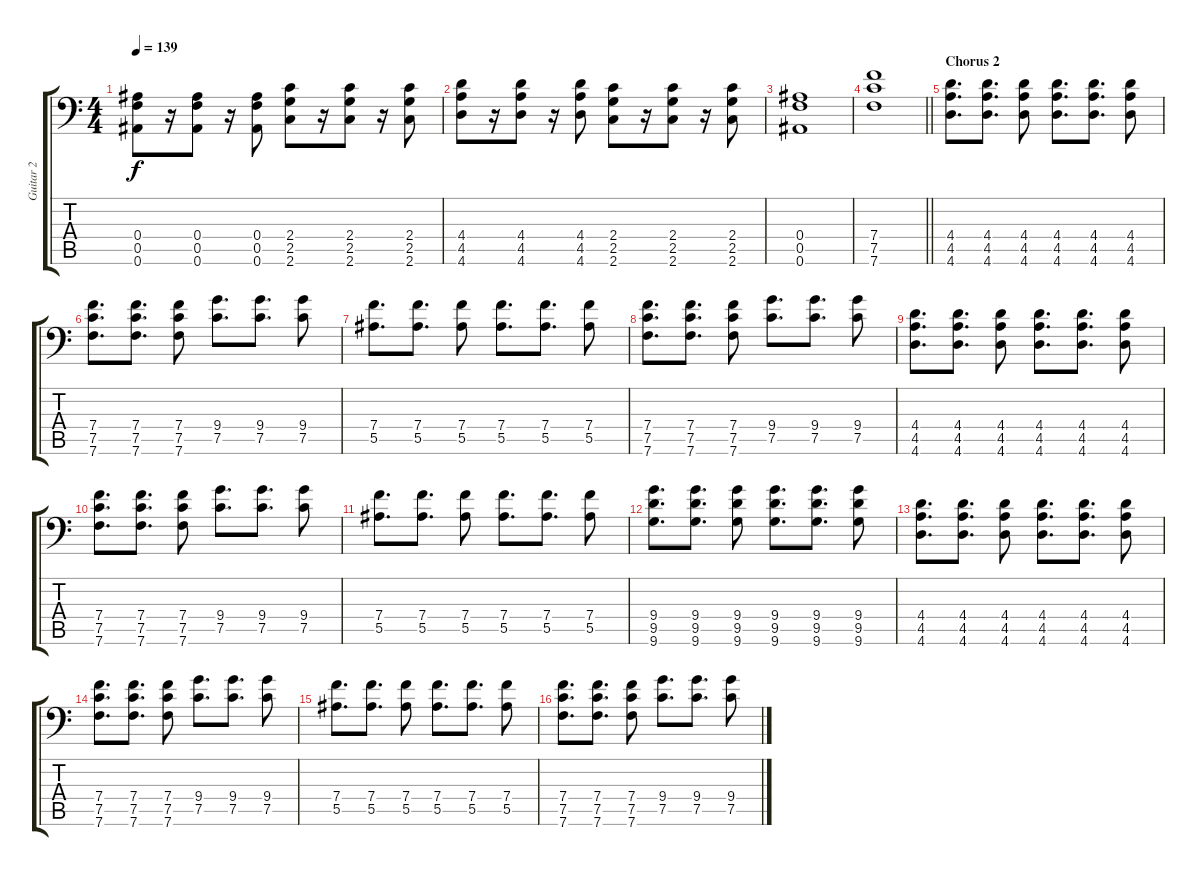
\track ("Guitar 2" "Guitar 2") {instrument overdrivenguitar}
\staff {score tabs}
\tuning (C4 G3 Eb3 Bb2 F2 Bb1) {hide}
\ts (4 4)
\tempo 139
\clef f4
\ks c
(0.4 0.5 0.6).8{dy f} r.16 (0.4 0.5 0.6).8 r.16 (0.4 0.5 0.6).8 (2.4 2.5 2.6).8 r.16 (2.4 2.5 2.6).8 r.16 (2.4 2.5 2.6).8 |
(4.4 4.5 4.6).8 r.16 (4.4 4.5 4.6).8 r.16 (4.4 4.5 4.6).8 (2.4 2.5 2.6).8 r.16 (2.4 2.5 2.6).8 r.16 (2.4 2.5 2.6).8 |
(0.4 0.5 0.6).1 |
\barLineRight lightlight
(7.4 7.5 7.6).1 |
\section ("" "Chorus 2")
(4.4 4.5 4.6).8{d} (4.4 4.5 4.6).8{d} (4.4 4.5 4.6).8 (4.4 4.5 4.6).8{d} (4.4 4.5 4.6).8{d} (4.4 4.5 4.6).8 |
(7.4 7.5 7.6).8{d} (7.4 7.5 7.6).8{d} (7.4 7.5 7.6).8 (9.4 7.5).8{d} (9.4 7.5).8{d} (9.4 7.5).8 |
(7.4 5.5).8{d} (7.4 5.5).8{d} (7.4 5.5).8 (7.4 5.5).8{d} (7.4 5.5).8{d} (7.4 5.5).8 |
(7.4 7.5 7.6).8{d} (7.4 7.5 7.6).8{d} (7.4 7.5 7.6).8 (9.4 7.5).8{d} (9.4 7.5).8{d} (9.4 7.5).8 |
(4.4 4.5 4.6).8{d} (4.4 4.5 4.6).8{d} (4.4 4.5 4.6).8 (4.4 4.5 4.6).8{d} (4.4 4.5 4.6).8{d} (4.4 4.5 4.6).8 |
(7.4 7.5 7.6).8{d} (7.4 7.5 7.6).8{d} (7.4 7.5 7.6).8 (9.4 7.5).8{d} (9.4 7.5).8{d} (9.4 7.5).8 |
(7.4 5.5).8{d} (7.4 5.5).8{d} (7.4 5.5).8 (7.4 5.5).8{d} (7.4 5.5).8{d} (7.4 5.5).8 |
(9.4 9.5 9.6).8{d} (9.4 9.5 9.6).8{d} (9.4 9.5 9.6).8 (9.4 9.5 9.6).8{d} (9.4 9.5 9.6).8{d} (9.4 9.5 9.6).8 |
(4.4 4.5 4.6).8{d volume 16} (4.4 4.5 4.6).8{d} (4.4 4.5 4.6).8 (4.4 4.5 4.6).8{d} (4.4 4.5 4.6).8{d} (4.4 4.5 4.6).8 |
(7.4 7.5 7.6).8{d} (7.4 7.5 7.6).8{d} (7.4 7.5 7.6).8 (9.4 7.5).8{d} (9.4 7.5).8{d} (9.4 7.5).8 |
(7.4 5.5).8{d} (7.4 5.5).8{d} (7.4 5.5).8 (7.4 5.5).8{d} (7.4 5.5).8{d} (7.4 5.5).8 |
(7.4 7.5 7.6).8{d} (7.4 7.5 7.6).8{d} (7.4 7.5 7.6).8 (9.4 7.5).8{d} (9.4 7.5).8{d} (9.4 7.5).8
